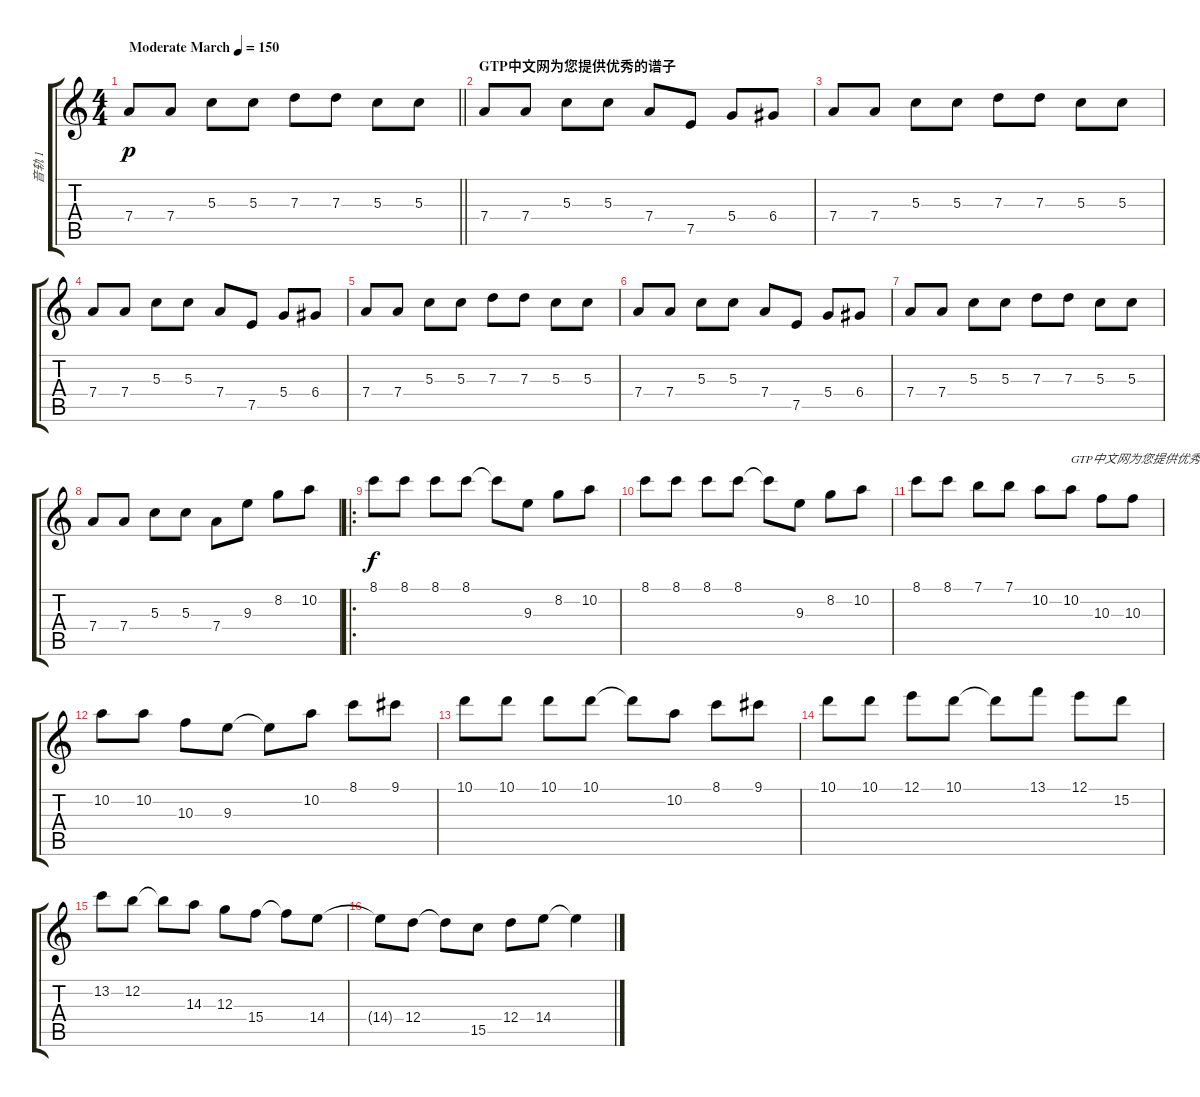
\track ("音轨 1" "音轨 1") {instrument distortionguitar}
\staff {score tabs}
\tuning (E4 B3 G3 D3 A2 E2) {hide}
\ts (4 4)
\tempo (150 "Moderate March")
\clef g2
\barLineRight lightlight
\ks c
7.4.8{dy p instrument distortionguitar} 7.4.8 5.3.8 5.3.8 7.3.8 7.3.8 5.3.8 5.3.8 |
\section ("" "GTP中文网为您提供优秀的谱子")
7.4.8 7.4.8 5.3.8 5.3.8 7.4.8 7.5.8 5.4.8 6.4.8 |
7.4.8 7.4.8 5.3.8 5.3.8 7.3.8 7.3.8 5.3.8 5.3.8 |
7.4.8 7.4.8 5.3.8 5.3.8 7.4.8 7.5.8 5.4.8 6.4.8 |
7.4.8 7.4.8 5.3.8 5.3.8 7.3.8 7.3.8 5.3.8 5.3.8 |
7.4.8 7.4.8 5.3.8 5.3.8 7.4.8 7.5.8 5.4.8 6.4.8 |
7.4.8 7.4.8 5.3.8 5.3.8 7.3.8 7.3.8 5.3.8 5.3.8 |
7.4.8 7.4.8 5.3.8 5.3.8 7.4.8 9.3.8 8.2.8 10.2.8 |
\ro
8.1.8{dy f} 8.1.8 8.1.8 8.1.8 8.1{t}.8 9.3.8 8.2.8 10.2.8 |
8.1.8 8.1.8 8.1.8 8.1.8 8.1{t}.8 9.3.8 8.2.8 10.2.8 |
8.1.8 8.1.8 7.1.8 7.1.8 10.2.8 10.2.8{txt "GTP中文网为您提供优秀的谱子"} 10.3.8 10.3.8 |
10.2.8 10.2.8 10.3.8 9.3.8 9.3{t}.8 10.2.8 8.1.8 9.1.8 |
10.1.8 10.1.8 10.1.8 10.1.8 10.1{t}.8 10.2.8 8.1.8 9.1.8 |
10.1.8 10.1.8 12.1.8 10.1.8 10.1{t}.8 13.1.8 12.1.8 15.2.8 |
13.2.8 12.2.8 12.2{t}.8 14.3.8 12.3.8 15.4.8 15.4{t}.8 14.4.8 |
14.4{t}.8 12.4.8 12.4{t}.8 15.5.8 12.4.8 14.4.8 14.4{t}.4
